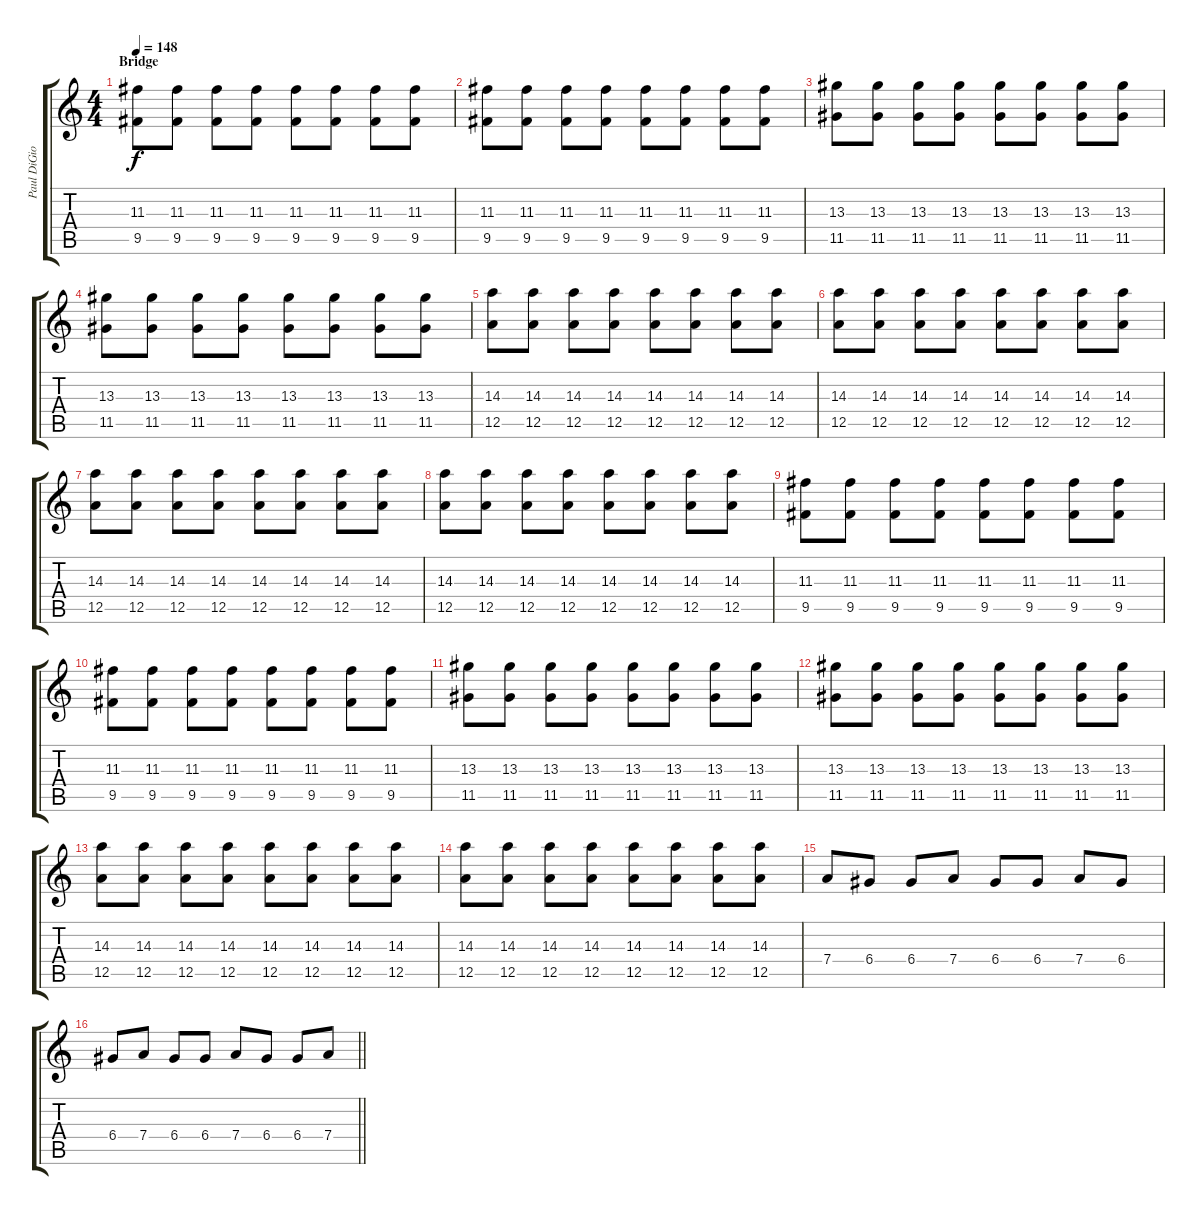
\track ("Paul DiGiovanni (Lead Guitar)" "Paul DiGio") {instrument overdrivenguitar}
\staff {score tabs}
\tuning (E4 B3 G3 D3 A2 D2) {hide}
\ts (4 4)
\section ("" "Bridge")
\tempo 148
\clef g2
\ks c
(11.3 9.5).8{dy f volume 15 balance 2} (11.3 9.5).8 (11.3 9.5).8 (11.3 9.5).8 (11.3 9.5).8 (11.3 9.5).8 (11.3 9.5).8 (11.3 9.5).8 |
(11.3 9.5).8{volume 14 balance 2} (11.3 9.5).8 (11.3 9.5).8 (11.3 9.5).8 (11.3 9.5).8 (11.3 9.5).8 (11.3 9.5).8 (11.3 9.5).8 |
(13.3 11.5).8 (13.3 11.5).8 (13.3 11.5).8 (13.3 11.5).8 (13.3 11.5).8 (13.3 11.5).8 (13.3 11.5).8 (13.3 11.5).8 |
(13.3 11.5).8 (13.3 11.5).8 (13.3 11.5).8 (13.3 11.5).8 (13.3 11.5).8 (13.3 11.5).8 (13.3 11.5).8 (13.3 11.5).8 |
(14.3 12.5).8 (14.3 12.5).8 (14.3 12.5).8 (14.3 12.5).8 (14.3 12.5).8 (14.3 12.5).8 (14.3 12.5).8 (14.3 12.5).8 |
(14.3 12.5).8 (14.3 12.5).8 (14.3 12.5).8 (14.3 12.5).8 (14.3 12.5).8 (14.3 12.5).8 (14.3 12.5).8 (14.3 12.5).8 |
(14.3 12.5).8 (14.3 12.5).8 (14.3 12.5).8 (14.3 12.5).8 (14.3 12.5).8 (14.3 12.5).8 (14.3 12.5).8 (14.3 12.5).8 |
(14.3 12.5).8 (14.3 12.5).8 (14.3 12.5).8 (14.3 12.5).8 (14.3 12.5).8 (14.3 12.5).8 (14.3 12.5).8 (14.3 12.5).8 |
(11.3 9.5).8{volume 15 balance 2} (11.3 9.5).8 (11.3 9.5).8 (11.3 9.5).8 (11.3 9.5).8 (11.3 9.5).8 (11.3 9.5).8 (11.3 9.5).8 |
(11.3 9.5).8{volume 14 balance 2} (11.3 9.5).8 (11.3 9.5).8 (11.3 9.5).8 (11.3 9.5).8 (11.3 9.5).8 (11.3 9.5).8 (11.3 9.5).8 |
(13.3 11.5).8 (13.3 11.5).8 (13.3 11.5).8 (13.3 11.5).8 (13.3 11.5).8 (13.3 11.5).8 (13.3 11.5).8 (13.3 11.5).8 |
(13.3 11.5).8 (13.3 11.5).8 (13.3 11.5).8 (13.3 11.5).8 (13.3 11.5).8 (13.3 11.5).8 (13.3 11.5).8 (13.3 11.5).8 |
(14.3 12.5).8 (14.3 12.5).8 (14.3 12.5).8 (14.3 12.5).8 (14.3 12.5).8 (14.3 12.5).8 (14.3 12.5).8 (14.3 12.5).8 |
(14.3 12.5).8 (14.3 12.5).8 (14.3 12.5).8 (14.3 12.5).8 (14.3 12.5).8 (14.3 12.5).8 (14.3 12.5).8 (14.3 12.5).8 |
7.4.8 6.4.8 6.4.8 7.4.8 6.4.8 6.4.8 7.4.8 6.4.8 |
\barLineRight lightlight
6.4.8 7.4.8 6.4.8 6.4.8 7.4.8 6.4.8 6.4.8 7.4.8
